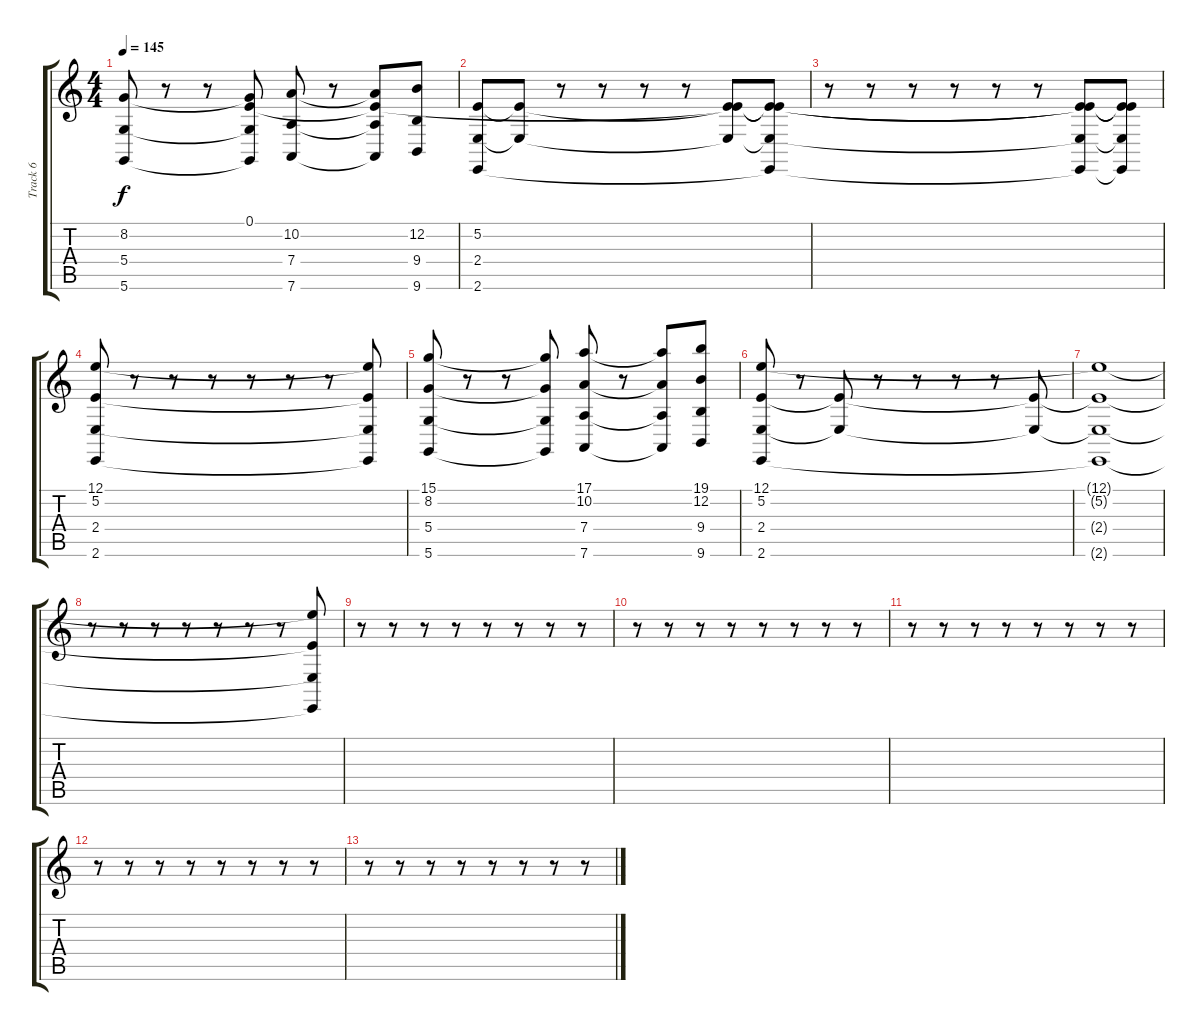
\track ("Track 6" "Track 6") {instrument stringensemble1}
\staff {score tabs}
\tuning (E4 B3 G3 D3 A2 D2) {hide}
\ts (4 4)
\tempo 145
\clef g2
\ks c
(8.2 5.4 5.6).8{dy f} r.8 r.8 (0.1{t} 8.2{t} 5.4{t} 5.6{t}).8 (10.2 7.4 7.6).8 r.8 (0.1{t} 10.2{t} 7.4{t} 7.6{t}).8 (12.2 9.4 9.6).8 |
(5.2 2.4 2.6).8{volume 8} (5.2{t} 2.4{t}).8 r.8 r.8 r.8 r.8 (0.1{t} 5.2{t} 2.4{t}).8 (0.1{t} 5.2{t} 2.4{t} 2.6{t}).8 |
r.8 r.8 r.8 r.8 r.8 r.8 (0.1{t} 5.2{t} 2.4{t} 2.6{t}).8 (0.1{t} 5.2{t} 2.4{t} 2.6{t}).8 |
(12.1 5.2 2.4 2.6).8{volume 16} r.8 r.8 r.8 r.8 r.8 r.8 (12.1{t} 5.2{t} 2.4{t} 2.6{t}).8 |
(15.1 8.2 5.4 5.6).8 r.8 r.8 (15.1{t} 8.2{t} 5.4{t} 5.6{t}).8 (17.1 10.2 7.4 7.6).8 r.8 (17.1{t} 10.2{t} 7.4{t} 7.6{t}).8 (19.1 12.2 9.4 9.6).8 |
(12.1 5.2 2.4 2.6).8{volume 11} r.8 (5.2{t} 2.4{t}).8 r.8 r.8 r.8 r.8 (5.2{t} 2.4{t}).8 |
(12.1{t} 5.2{t} 2.4{t} 2.6{t}).1 |
r.8{volume 16} r.8 r.8 r.8 r.8 r.8 r.8 (12.1{t} 5.2{t} 2.4{t} 2.6{t}).8 |
r.8 r.8 r.8 r.8 r.8 r.8 r.8 r.8 |
r.8{volume 8} r.8 r.8 r.8 r.8 r.8 r.8 r.8 |
r.8 r.8 r.8 r.8 r.8 r.8 r.8 r.8 |
r.8{volume 16} r.8 r.8 r.8 r.8 r.8 r.8 r.8 |
r.8 r.8 r.8 r.8 r.8 r.8 r.8 r.8
